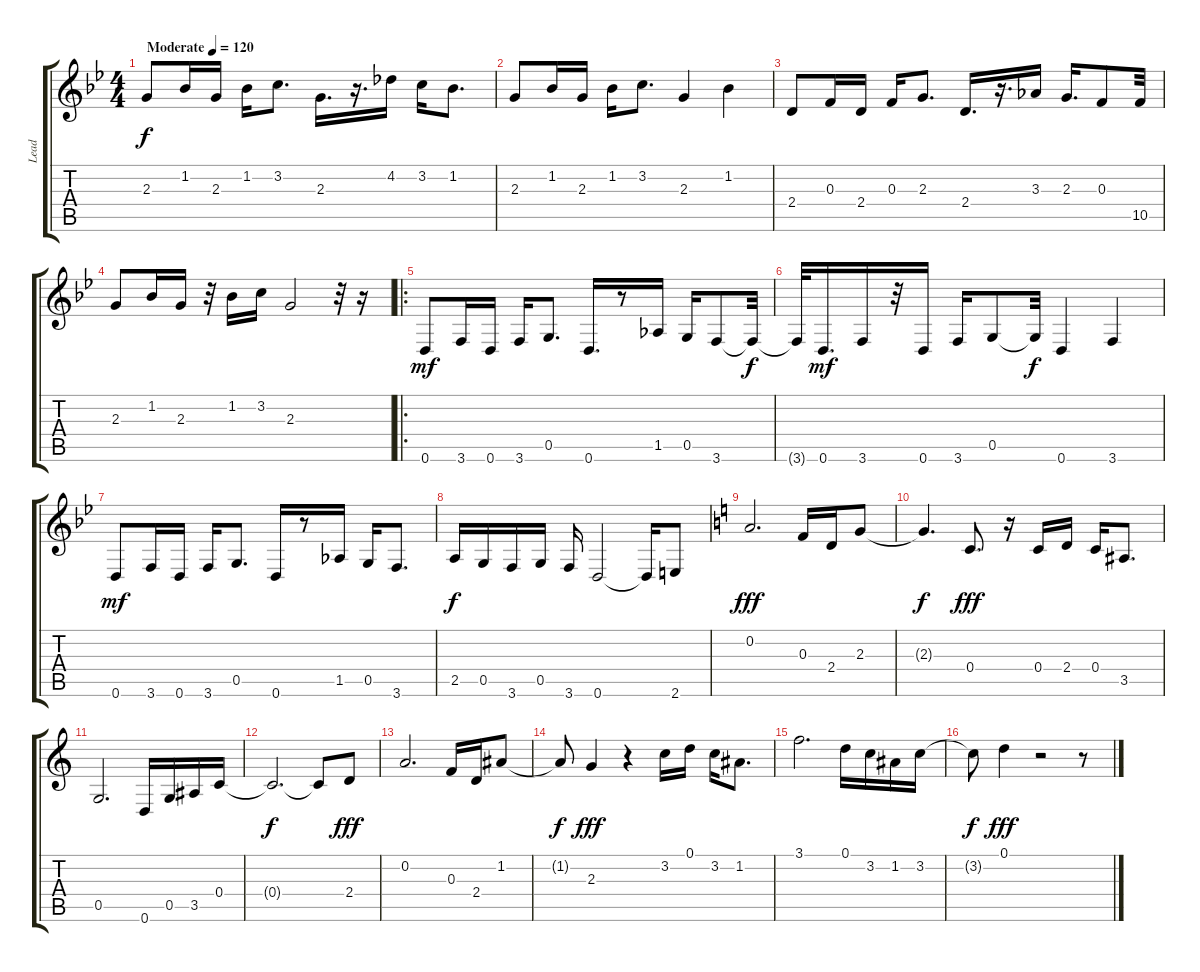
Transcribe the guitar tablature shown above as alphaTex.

\track ("Lead" "Lead") {instrument overdrivenguitar}
\staff {score tabs}
\tuning (D4 A3 F3 C3 G2 D2) {hide}
\ts (4 4)
\tempo (120 "Moderate")
\clef g2
\ks bb
2.3.8{dy f instrument overdrivenguitar} 1.2.16 2.3.16 1.2.16 3.2.8{d} 2.3.16{d} r.16{d} 4.2.16 3.2.16 1.2.8{d} |
2.3.8 1.2.16 2.3.16 1.2.16 3.2.8{d} 2.3.4 1.2.4 |
2.4.8 0.3.16 2.4.16 0.3.16 2.3.8{d} 2.4.16{d} r.16{d} 3.3.16 2.3.16{d} 0.3.8 10.5.32 |
2.3.8 1.2.16 2.3.16 r.32 1.2.16 3.2.16 2.3.2 r.32 r.16 |
\ro
0.6.8{dy mf} 3.6.16 0.6.16 3.6.16 0.5.8{d} 0.6.16{d} r.8 1.5.16 0.5.16 3.6.8 3.6{t}.32{dy f} |
3.6{t}.32 0.6.16{d dy mf} 3.6.16 r.32 0.6.16 3.6.16 0.5.8 0.5{t}.32{dy f} 0.6.4 3.6.4 |
0.6.8{dy mf} 3.6.16 0.6.16 3.6.16 0.5.8{d} 0.6.16 r.8 1.5.16 0.5.16 3.6.8{d} |
2.5.16{dy f} 0.5.16 3.6.16 0.5.16 3.6.16 0.6.2 0.6{t}.16 2.6.8 |
\ks c
0.2.2{d dy fff} 0.3.16 2.4.16 2.3.8 |
2.3{t}.4{d dy f} 0.4.8{d dy fff} r.16 0.4.16 2.4.16 0.4.16 3.5.8{d} |
0.5.2{d} 0.6.16 0.5.16 3.5.16 0.4.16 |
0.4{t}.2{d dy f} 0.4{t}.8 2.4.8{dy fff} |
0.2.2{d} 0.3.16 2.4.16 1.2.8 |
1.2{t}.8{dy f} 2.3.4{dy fff} r.4 3.2.16 0.1.16 3.2.16 1.2.8{d} |
3.1.2{d} 0.1.16 3.2.16 1.2.16 3.2.16 |
3.2{t}.8{dy f} 0.1.4{dy fff} r.2 r.8
